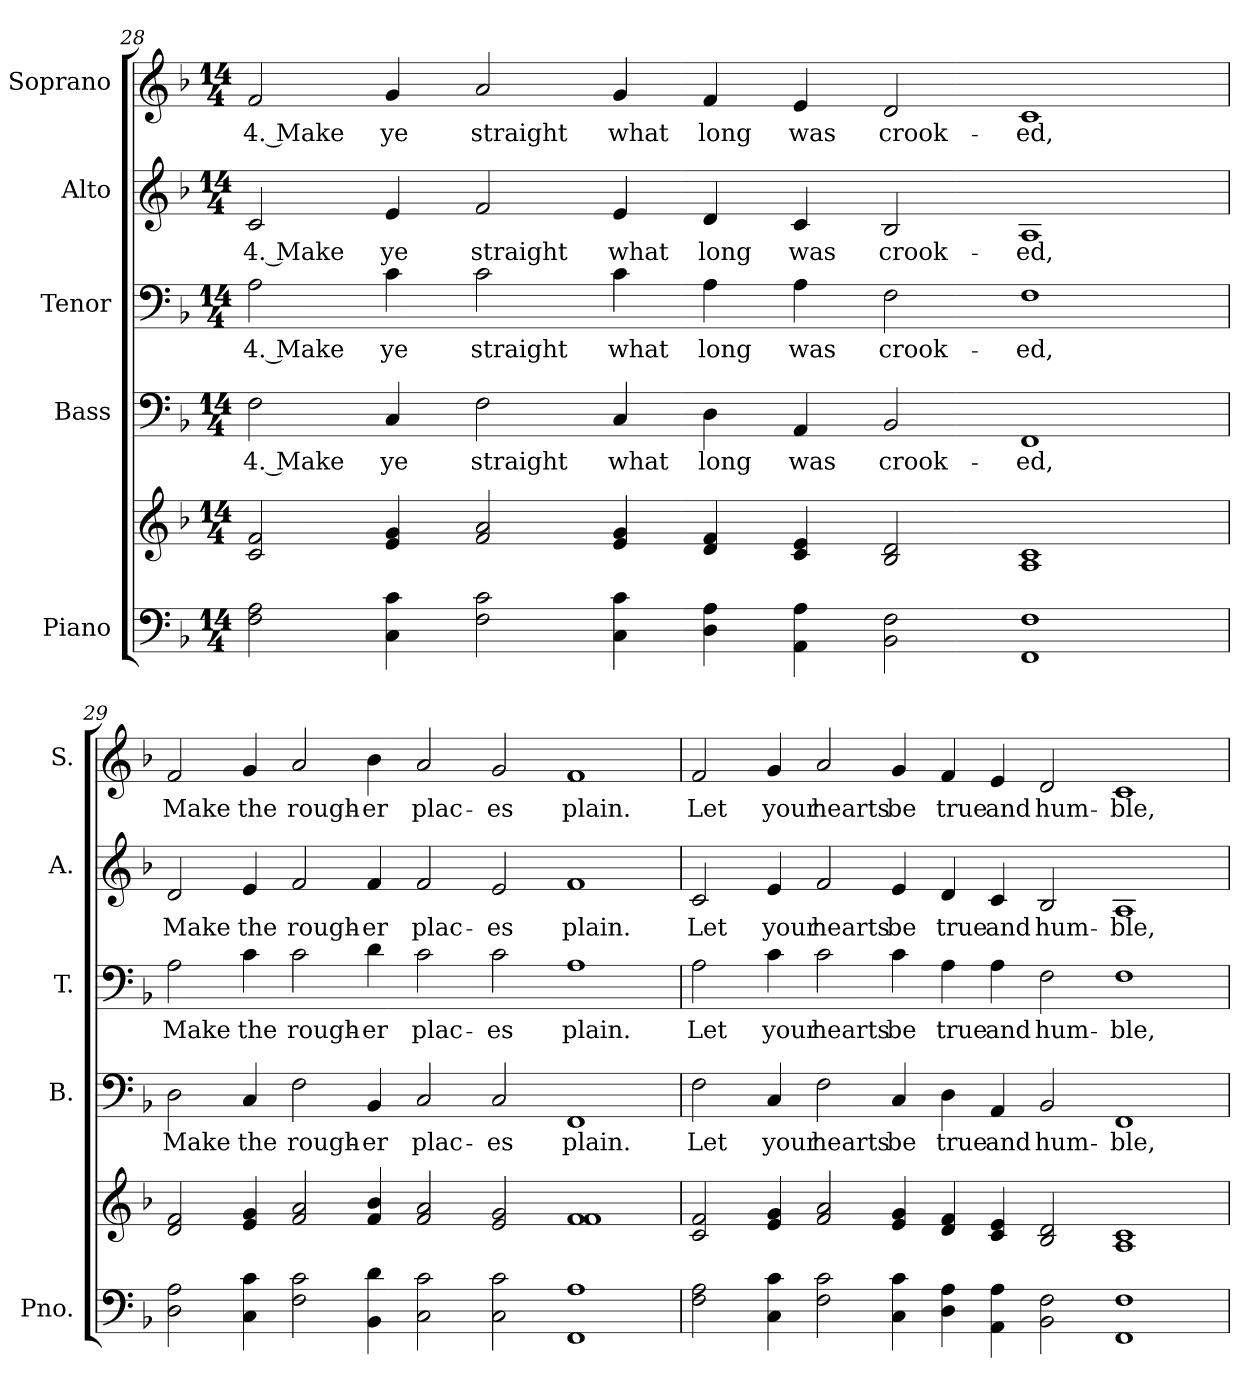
**kern	**kern	**kern	**text	**kern	**text	**kern	**text	**kern	**text
*part5	*part5	*part4	*part4	*part3	*part3	*part2	*part2	*part1	*part1
*staff6	*staff5	*staff4	*staff4	*staff3	*staff3	*staff2	*staff2	*staff1	*staff1
*I"Piano	*	*I"Bass	*	*I"Tenor	*	*I"Alto	*	*I"Soprano	*
*I'Pno.	*	*I'B.	*	*I'T.	*	*I'A.	*	*I'S.	*
*clefF4	*clefG2	*clefF4	*	*clefF4	*	*clefG2	*	*clefG2	*
*k[b-]	*k[b-]	*k[b-]	*	*k[b-]	*	*k[b-]	*	*k[b-]	*
*F:	*F:	*F:	*	*F:	*	*F:	*	*F:	*
*M14/4	*M14/4	*M14/4	*	*M14/4	*	*M14/4	*	*M14/4	*
=28	=28	=28	=28	=28	=28	=28	=28	=28	=28
!	!	!	!LO:LY:b:color=#000000	!	!	!	!	!	!
!	!	!	!	!	!LO:LY:b:color=#000000	!	!	!	!
!	!	!	!	!	!	!	!LO:LY:b:color=#000000	!	!
!	!	!	!	!	!	!	!	!	!LO:LY:b:color=#000000
2Fi\ 2Ai	2ci/ 2fi	2Fi\	4. Make	2Ai\	4. Make	2ci/	4. Make	2fi/	4. Make
!	!	!	!LO:LY:b:color=#000000	!	!	!	!	!	!
!	!	!	!	!	!LO:LY:b:color=#000000	!	!	!	!
!	!	!	!	!	!	!	!LO:LY:b:color=#000000	!	!
!	!	!	!	!	!	!	!	!	!LO:LY:b:color=#000000
4Ci\ 4ci	4ei/ 4gi	4Ci/	ye	4ci\	ye	4ei/	ye	4gi/	ye
!	!	!	!LO:LY:b:color=#000000	!	!	!	!	!	!
!	!	!	!	!	!LO:LY:b:color=#000000	!	!	!	!
!	!	!	!	!	!	!	!LO:LY:b:color=#000000	!	!
!	!	!	!	!	!	!	!	!	!LO:LY:b:color=#000000
2Fi\ 2ci	2fi/ 2ai	2Fi\	straight	2ci\	straight	2fi/	straight	2ai/	straight
!	!	!	!LO:LY:b:color=#000000	!	!	!	!	!	!
!	!	!	!	!	!LO:LY:b:color=#000000	!	!	!	!
!	!	!	!	!	!	!	!LO:LY:b:color=#000000	!	!
!	!	!	!	!	!	!	!	!	!LO:LY:b:color=#000000
4Ci\ 4ci	4ei/ 4gi	4Ci/	what	4ci\	what	4ei/	what	4gi/	what
!	!	!	!LO:LY:b:color=#000000	!	!	!	!	!	!
!	!	!	!	!	!LO:LY:b:color=#000000	!	!	!	!
!	!	!	!	!	!	!	!LO:LY:b:color=#000000	!	!
!	!	!	!	!	!	!	!	!	!LO:LY:b:color=#000000
4Di\ 4Ai	4di/ 4fi	4Di\	long	4Ai\	long	4di/	long	4fi/	long
!	!	!	!LO:LY:b:color=#000000	!	!	!	!	!	!
!	!	!	!	!	!LO:LY:b:color=#000000	!	!	!	!
!	!	!	!	!	!	!	!LO:LY:b:color=#000000	!	!
!	!	!	!	!	!	!	!	!	!LO:LY:b:color=#000000
4AAi\ 4Ai	4ci/ 4ei	4AAi/	was	4Ai\	was	4ci/	was	4ei/	was
!	!	!	!LO:LY:b:color=#000000	!	!	!	!	!	!
!	!	!	!	!	!LO:LY:b:color=#000000	!	!	!	!
!	!	!	!	!	!	!	!LO:LY:b:color=#000000	!	!
!	!	!	!	!	!	!	!	!	!LO:LY:b:color=#000000
2BB-i\ 2Fi	2B-i/ 2di	2BB-i/	crook-	2Fi\	crook-	2B-i/	crook-	2di/	crook-
!	!	!	!LO:LY:b:color=#000000	!	!	!	!	!	!
!	!	!	!	!	!LO:LY:b:color=#000000	!	!	!	!
!	!	!	!	!	!	!	!LO:LY:b:color=#000000	!	!
!	!	!	!	!	!	!	!	!	!LO:LY:b:color=#000000
1FFi 1Fi	1Ai 1ci	1FFi	-ed,	1Fi	-ed,	1Ai	-ed,	1ci	-ed,
!!LO:PB:g=z
=29	=29	=29	=29	=29	=29	=29	=29	=29	=29
!	!	!	!LO:LY:b:color=#000000	!	!	!	!	!	!
!	!	!	!	!	!LO:LY:b:color=#000000	!	!	!	!
!	!	!	!	!	!	!	!LO:LY:b:color=#000000	!	!
!	!	!	!	!	!	!	!	!	!LO:LY:b:color=#000000
2Di\ 2Ai	2di/ 2fi	2Di\	Make	2Ai\	Make	2di/	Make	2fi/	Make
!	!	!	!LO:LY:b:color=#000000	!	!	!	!	!	!
!	!	!	!	!	!LO:LY:b:color=#000000	!	!	!	!
!	!	!	!	!	!	!	!LO:LY:b:color=#000000	!	!
!	!	!	!	!	!	!	!	!	!LO:LY:b:color=#000000
4Ci\ 4ci	4ei/ 4gi	4Ci/	the	4ci\	the	4ei/	the	4gi/	the
!	!	!	!LO:LY:b:color=#000000	!	!	!	!	!	!
!	!	!	!	!	!LO:LY:b:color=#000000	!	!	!	!
!	!	!	!	!	!	!	!LO:LY:b:color=#000000	!	!
!	!	!	!	!	!	!	!	!	!LO:LY:b:color=#000000
2Fi\ 2ci	2fi/ 2ai	2Fi\	rough-	2ci\	rough-	2fi/	rough-	2ai/	rough-
!	!	!	!LO:LY:b:color=#000000	!	!	!	!	!	!
!	!	!	!	!	!LO:LY:b:color=#000000	!	!	!	!
!	!	!	!	!	!	!	!LO:LY:b:color=#000000	!	!
!	!	!	!	!	!	!	!	!	!LO:LY:b:color=#000000
4BB-i\ 4di	4fi/ 4b-i	4BB-i/	-er	4di\	-er	4fi/	-er	4b-i\	-er
!	!	!	!LO:LY:b:color=#000000	!	!	!	!	!	!
!	!	!	!	!	!LO:LY:b:color=#000000	!	!	!	!
!	!	!	!	!	!	!	!LO:LY:b:color=#000000	!	!
!	!	!	!	!	!	!	!	!	!LO:LY:b:color=#000000
2Ci\ 2ci	2fi/ 2ai	2Ci/	plac-	2ci\	plac-	2fi/	plac-	2ai/	plac-
!	!	!	!LO:LY:b:color=#000000	!	!	!	!	!	!
!	!	!	!	!	!LO:LY:b:color=#000000	!	!	!	!
!	!	!	!	!	!	!	!LO:LY:b:color=#000000	!	!
!	!	!	!	!	!	!	!	!	!LO:LY:b:color=#000000
2Ci\ 2ci	2ei/ 2gi	2Ci/	-es	2ci\	-es	2ei/	-es	2gi/	-es
!	!	!	!LO:LY:b:color=#000000	!	!	!	!	!	!
!	!	!	!	!	!LO:LY:b:color=#000000	!	!	!	!
!	!	!	!	!	!	!	!LO:LY:b:color=#000000	!	!
!	!	!	!	!	!	!	!	!	!LO:LY:b:color=#000000
1FFi 1Ai	1fi 1fi	1FFi	plain.	1Ai	plain.	1fi	plain.	1fi	plain.
!!LO:PB:g=z
=30	=30	=30	=30	=30	=30	=30	=30	=30	=30
!	!	!	!LO:LY:b:color=#000000	!	!	!	!	!	!
!	!	!	!	!	!LO:LY:b:color=#000000	!	!	!	!
!	!	!	!	!	!	!	!LO:LY:b:color=#000000	!	!
!	!	!	!	!	!	!	!	!	!LO:LY:b:color=#000000
2Fi\ 2Ai	2ci/ 2fi	2Fi\	Let	2Ai\	Let	2ci/	Let	2fi/	Let
!	!	!	!LO:LY:b:color=#000000	!	!	!	!	!	!
!	!	!	!	!	!LO:LY:b:color=#000000	!	!	!	!
!	!	!	!	!	!	!	!LO:LY:b:color=#000000	!	!
!	!	!	!	!	!	!	!	!	!LO:LY:b:color=#000000
4Ci\ 4ci	4ei/ 4gi	4Ci/	your	4ci\	your	4ei/	your	4gi/	your
!	!	!	!LO:LY:b:color=#000000	!	!	!	!	!	!
!	!	!	!	!	!LO:LY:b:color=#000000	!	!	!	!
!	!	!	!	!	!	!	!LO:LY:b:color=#000000	!	!
!	!	!	!	!	!	!	!	!	!LO:LY:b:color=#000000
2Fi\ 2ci	2fi/ 2ai	2Fi\	hearts	2ci\	hearts	2fi/	hearts	2ai/	hearts
!	!	!	!LO:LY:b:color=#000000	!	!	!	!	!	!
!	!	!	!	!	!LO:LY:b:color=#000000	!	!	!	!
!	!	!	!	!	!	!	!LO:LY:b:color=#000000	!	!
!	!	!	!	!	!	!	!	!	!LO:LY:b:color=#000000
4Ci\ 4ci	4ei/ 4gi	4Ci/	be	4ci\	be	4ei/	be	4gi/	be
!	!	!	!LO:LY:b:color=#000000	!	!	!	!	!	!
!	!	!	!	!	!LO:LY:b:color=#000000	!	!	!	!
!	!	!	!	!	!	!	!LO:LY:b:color=#000000	!	!
!	!	!	!	!	!	!	!	!	!LO:LY:b:color=#000000
4Di\ 4Ai	4di/ 4fi	4Di\	true	4Ai\	true	4di/	true	4fi/	true
!	!	!	!LO:LY:b:color=#000000	!	!	!	!	!	!
!	!	!	!	!	!LO:LY:b:color=#000000	!	!	!	!
!	!	!	!	!	!	!	!LO:LY:b:color=#000000	!	!
!	!	!	!	!	!	!	!	!	!LO:LY:b:color=#000000
4AAi\ 4Ai	4ci/ 4ei	4AAi/	and	4Ai\	and	4ci/	and	4ei/	and
!	!	!	!LO:LY:b:color=#000000	!	!	!	!	!	!
!	!	!	!	!	!LO:LY:b:color=#000000	!	!	!	!
!	!	!	!	!	!	!	!LO:LY:b:color=#000000	!	!
!	!	!	!	!	!	!	!	!	!LO:LY:b:color=#000000
2BB-i\ 2Fi	2B-i/ 2di	2BB-i/	hum-	2Fi\	hum-	2B-i/	hum-	2di/	hum-
!	!	!	!LO:LY:b:color=#000000	!	!	!	!	!	!
!	!	!	!	!	!LO:LY:b:color=#000000	!	!	!	!
!	!	!	!	!	!	!	!LO:LY:b:color=#000000	!	!
!	!	!	!	!	!	!	!	!	!LO:LY:b:color=#000000
1FFi 1Fi	1Ai 1ci	1FFi	-ble,	1Fi	-ble,	1Ai	-ble,	1ci	-ble,
=	=	=	=	=	=	=	=	=	=
*-	*-	*-	*-	*-	*-	*-	*-	*-	*-
